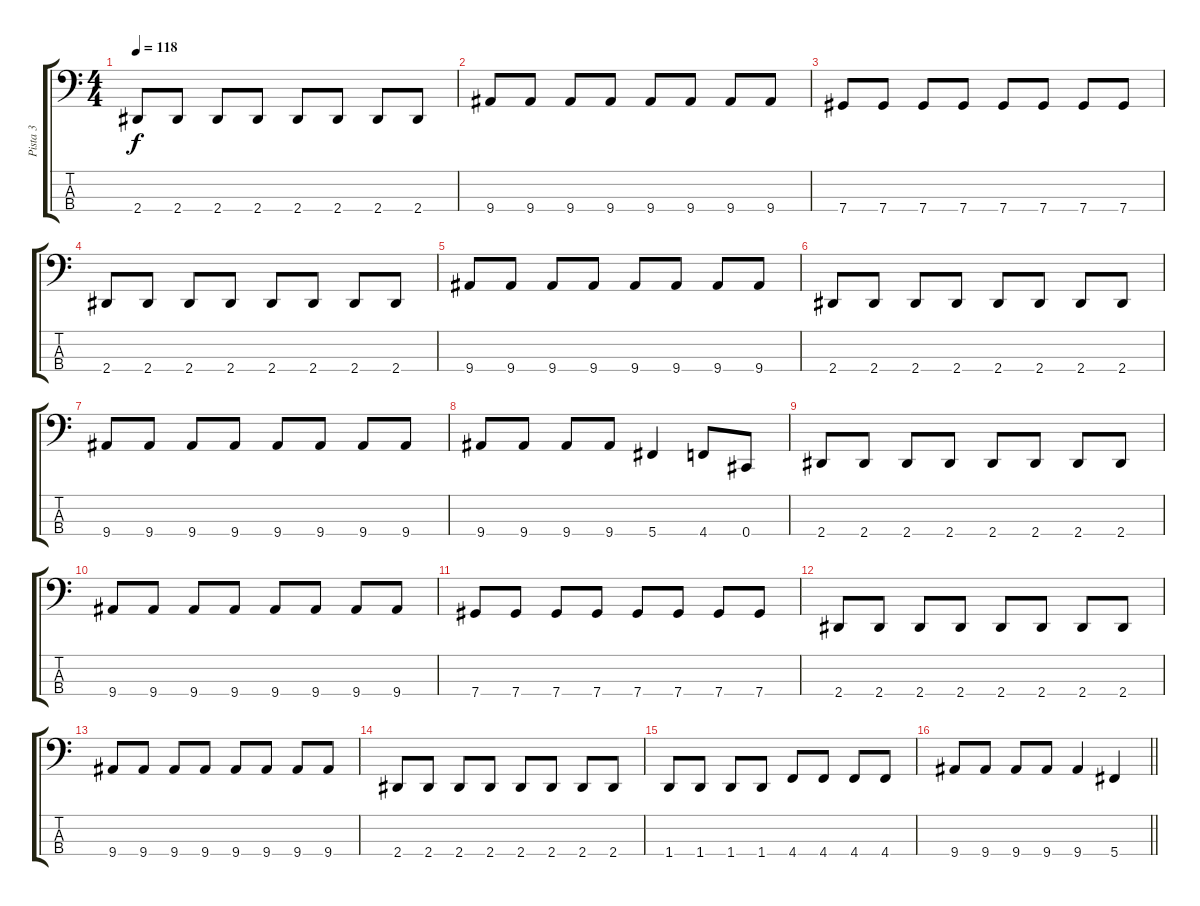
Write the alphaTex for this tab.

\track ("Pista 3" "Pista 3") {instrument electricbasspick}
\staff {score tabs}
\tuning (Gb2 Db2 Ab1 Db1) {hide}
\ts (4 4)
\tempo 118
\clef f4
\ks c
2.4.8{dy f} 2.4.8 2.4.8 2.4.8 2.4.8 2.4.8 2.4.8 2.4.8 |
9.4.8 9.4.8 9.4.8 9.4.8 9.4.8 9.4.8 9.4.8 9.4.8 |
7.4.8 7.4.8 7.4.8 7.4.8 7.4.8 7.4.8 7.4.8 7.4.8 |
2.4.8 2.4.8 2.4.8 2.4.8 2.4.8 2.4.8 2.4.8 2.4.8 |
9.4.8 9.4.8 9.4.8 9.4.8 9.4.8 9.4.8 9.4.8 9.4.8 |
2.4.8 2.4.8 2.4.8 2.4.8 2.4.8 2.4.8 2.4.8 2.4.8 |
9.4.8 9.4.8 9.4.8 9.4.8 9.4.8 9.4.8 9.4.8 9.4.8 |
9.4.8 9.4.8 9.4.8 9.4.8 5.4.4 4.4.8 0.4.8 |
2.4.8 2.4.8 2.4.8 2.4.8 2.4.8 2.4.8 2.4.8 2.4.8 |
9.4.8 9.4.8 9.4.8 9.4.8 9.4.8 9.4.8 9.4.8 9.4.8 |
7.4.8 7.4.8 7.4.8 7.4.8 7.4.8 7.4.8 7.4.8 7.4.8 |
2.4.8 2.4.8 2.4.8 2.4.8 2.4.8 2.4.8 2.4.8 2.4.8 |
9.4.8 9.4.8 9.4.8 9.4.8 9.4.8 9.4.8 9.4.8 9.4.8 |
2.4.8 2.4.8 2.4.8 2.4.8 2.4.8 2.4.8 2.4.8 2.4.8 |
1.4.8 1.4.8 1.4.8 1.4.8 4.4.8 4.4.8 4.4.8 4.4.8 |
\barLineRight lightlight
9.4.8 9.4.8 9.4.8 9.4.8 9.4.4 5.4.4
